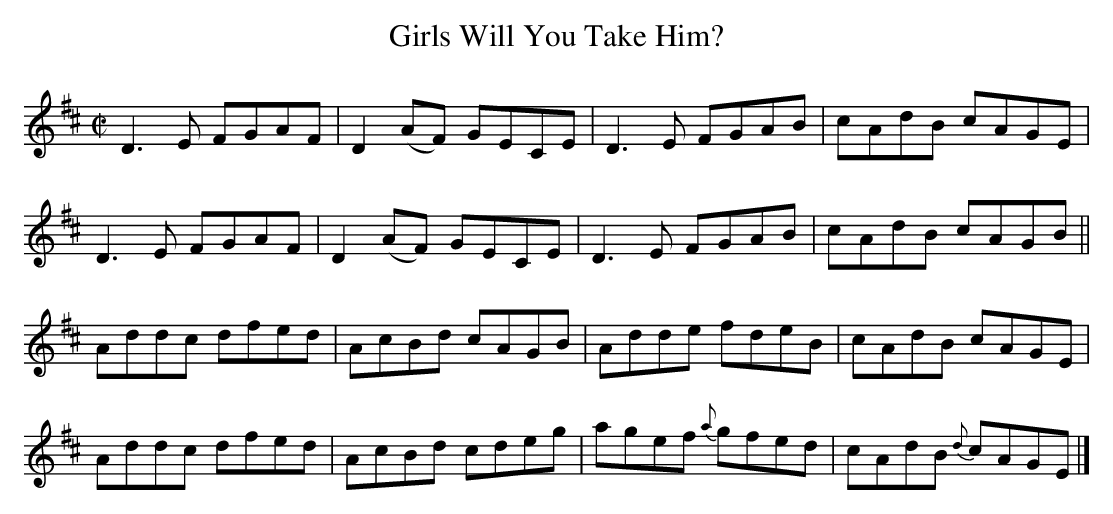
X:1
T: Girls Will You Take Him?
M: C|
L: 1/8
K: D
D3 E FGAF | D2 (AF) GECE | D3 E    FGAB | cAdB    cAGE |
D3 E FGAF | D2 (AF) GECE | D3 E    FGAB | cAdB    cAGB ||
Addc dfed | AcBd    cAGB | Adde    fdeB | cAdB    cAGE |
Addc dfed | AcBd    cdeg | agef {a}gfed | cAdB {d}cAGE |]
